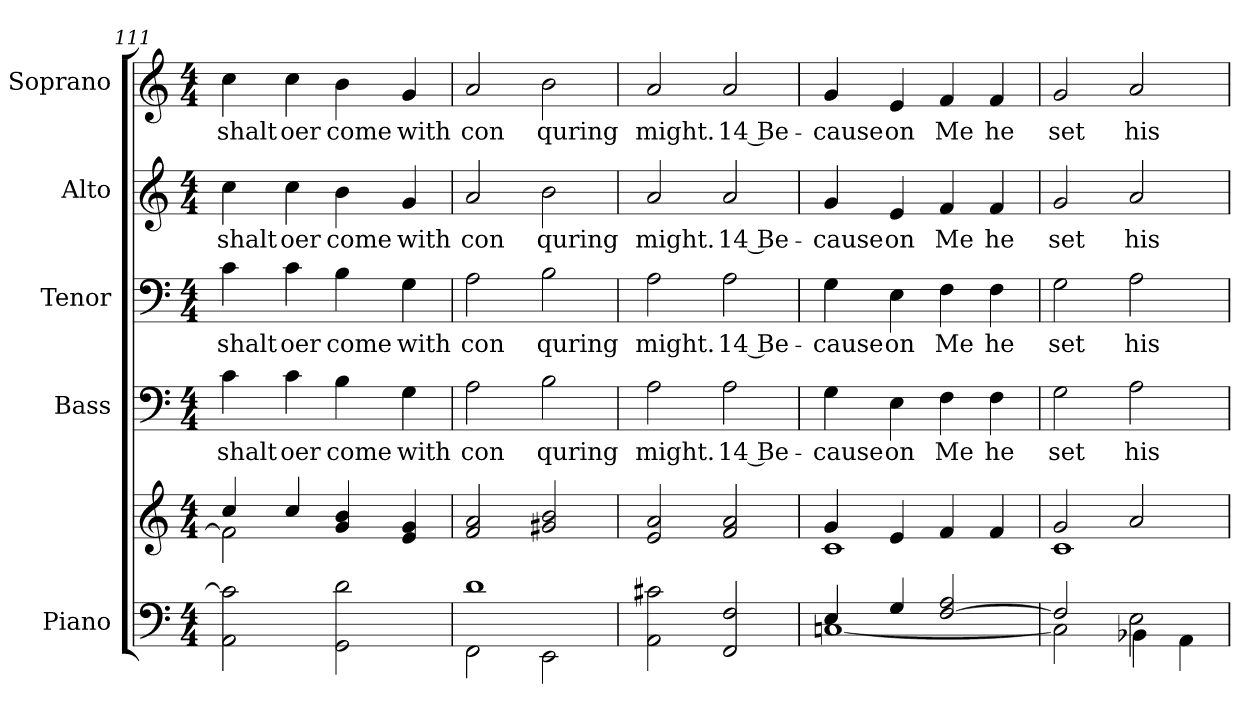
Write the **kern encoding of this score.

**kern	**kern	**kern	**text	**kern	**text	**kern	**text	**kern	**text
*part5	*part5	*part4	*part4	*part3	*part3	*part2	*part2	*part1	*part1
*staff6	*staff5	*staff4	*staff4	*staff3	*staff3	*staff2	*staff2	*staff1	*staff1
*I"Piano	*	*I"Bass	*	*I"Tenor	*	*I"Alto	*	*I"Soprano	*
*I'Pno.	*	*I'B.	*	*I'T.	*	*I'A.	*	*I'S.	*
*clefF4	*clefG2	*clefF4	*	*clefF4	*	*clefG2	*	*clefG2	*
*k[]	*k[]	*k[]	*	*k[]	*	*k[]	*	*k[]	*
*C:	*C:	*C:	*	*C:	*	*C:	*	*C:	*
*M4/4	*M4/4	*M4/4	*	*M4/4	*	*M4/4	*	*M4/4	*
=111	=111	=111	=111	=111	=111	=111	=111	=111	=111
*	*^	*	*	*	*	*	*	*	*
!	!	!	!	!LO:LY:b:color=#000000	!	!	!	!	!	!
!	!	!	!	!	!	!LO:LY:b:color=#000000	!	!	!	!
!	!	!	!	!	!	!	!	!LO:LY:b:color=#000000	!	!
!	!	!	!	!	!	!	!	!	!	!LO:LY:b:color=#000000
2AAi\ 2ci]	4cci/	2fi\]	4ci\	shalt	4ci\	shalt	4cci\	shalt	4cci\	shalt
!	!	!	!	!LO:LY:b:color=#000000	!	!	!	!	!	!
!	!	!	!	!	!	!LO:LY:b:color=#000000	!	!	!	!
!	!	!	!	!	!	!	!	!LO:LY:b:color=#000000	!	!
!	!	!	!	!	!	!	!	!	!	!LO:LY:b:color=#000000
.	4cci/	.	4ci\	oer	4ci\	oer	4cci\	oer	4cci\	oer
!	!	!	!	!LO:LY:b:color=#000000	!	!	!	!	!	!
!	!	!	!	!	!	!LO:LY:b:color=#000000	!	!	!	!
!	!	!	!	!	!	!	!	!LO:LY:b:color=#000000	!	!
!	!	!	!	!	!	!	!	!	!	!LO:LY:b:color=#000000
2GGi\ 2di	4gi/ 4bi	2ryy	4Bi\	come	4Bi\	come	4bi\	come	4bi\	come
!	!	!	!	!LO:LY:b:color=#000000	!	!	!	!	!	!
!	!	!	!	!	!	!LO:LY:b:color=#000000	!	!	!	!
!	!	!	!	!	!	!	!	!LO:LY:b:color=#000000	!	!
!	!	!	!	!	!	!	!	!	!	!LO:LY:b:color=#000000
.	4ei/ 4gi	.	4Gi\	with	4Gi\	with	4gi/	with	4gi/	with
*	*v	*v	*	*	*	*	*	*	*	*
=112	=112	=112	=112	=112	=112	=112	=112	=112	=112
*^	*	*	*	*	*	*	*	*	*
!	!	!	!	!LO:LY:b:color=#000000	!	!	!	!	!	!
!	!	!	!	!	!	!LO:LY:b:color=#000000	!	!	!	!
!	!	!	!	!	!	!	!	!LO:LY:b:color=#000000	!	!
!	!	!	!	!	!	!	!	!	!	!LO:LY:b:color=#000000
1di	2FFi\	2fi/ 2ai	2Ai\	con	2Ai\	con	2ai/	con	2ai/	con
!	!	!	!	!LO:LY:b:color=#000000	!	!	!	!	!	!
!	!	!	!	!	!	!LO:LY:b:color=#000000	!	!	!	!
!	!	!	!	!	!	!	!	!LO:LY:b:color=#000000	!	!
!	!	!	!	!	!	!	!	!	!	!LO:LY:b:color=#000000
.	2EEi\	2g#Xi/ 2bi	2Bi\	quring	2Bi\	quring	2bi\	quring	2bi\	quring
*v	*v	*	*	*	*	*	*	*	*	*
!!LO:PB:g=z
=113	=113	=113	=113	=113	=113	=113	=113	=113	=113
*^	*	*	*	*	*	*	*	*	*
!	!	!	!	!LO:LY:b:color=#000000	!	!	!	!	!	!
*v	*v	*	*	*	*	*	*	*	*	*
*^	*	*	*	*	*	*	*	*	*
!	!	!	!	!	!	!LO:LY:b:color=#000000	!	!	!	!
*v	*v	*	*	*	*	*	*	*	*	*
*^	*	*	*	*	*	*	*	*	*
!	!	!	!	!	!	!	!	!LO:LY:b:color=#000000	!	!
*v	*v	*	*	*	*	*	*	*	*	*
*^	*	*	*	*	*	*	*	*	*
!	!	!	!	!	!	!	!	!	!	!LO:LY:b:color=#000000
*v	*v	*	*	*	*	*	*	*	*	*
2AAi\ 2c#Xi	2ei/ 2ai	2Ai\	might.	2Ai\	might.	2ai/	might.	2ai/	might.
!	!	!	!LO:LY:b:color=#000000	!	!	!	!	!	!
!	!	!	!	!	!LO:LY:b:color=#000000	!	!	!	!
!	!	!	!	!	!	!	!LO:LY:b:color=#000000	!	!
!	!	!	!	!	!	!	!	!	!LO:LY:b:color=#000000
2FFi/ 2Fi	2fi/ 2ai	2Ai\	14 Be-	2Ai\	14 Be-	2ai/	14 Be-	2ai/	14 Be-
=114	=114	=114	=114	=114	=114	=114	=114	=114	=114
*^	*^	*	*	*	*	*	*	*	*
!	!	!	!	!	!LO:LY:b:color=#000000	!	!	!	!	!	!
!	!	!	!	!	!	!	!LO:LY:b:color=#000000	!	!	!	!
!	!	!	!	!	!	!	!	!	!LO:LY:b:color=#000000	!	!
!	!	!	!	!	!	!	!	!	!	!	!LO:LY:b:color=#000000
4Ei/	[<1Cni	4gi/	1ci	4Gi\	-cause	4Gi\	-cause	4gi/	-cause	4gi/	-cause
!	!	!	!	!	!LO:LY:b:color=#000000	!	!	!	!	!	!
!	!	!	!	!	!	!	!LO:LY:b:color=#000000	!	!	!	!
!	!	!	!	!	!	!	!	!	!LO:LY:b:color=#000000	!	!
!	!	!	!	!	!	!	!	!	!	!	!LO:LY:b:color=#000000
4Gi/	.	4ei/	.	4Ei\	on	4Ei\	on	4ei/	on	4ei/	on
!	!	!	!	!	!LO:LY:b:color=#000000	!	!	!	!	!	!
!	!	!	!	!	!	!	!LO:LY:b:color=#000000	!	!	!	!
!	!	!	!	!	!	!	!	!	!LO:LY:b:color=#000000	!	!
!	!	!	!	!	!	!	!	!	!	!	!LO:LY:b:color=#000000
[>2Fi/ 2Ai	.	4fi/	.	4Fi\	Me	4Fi\	Me	4fi/	Me	4fi/	Me
!	!	!	!	!	!LO:LY:b:color=#000000	!	!	!	!	!	!
!	!	!	!	!	!	!	!LO:LY:b:color=#000000	!	!	!	!
!	!	!	!	!	!	!	!	!	!LO:LY:b:color=#000000	!	!
!	!	!	!	!	!	!	!	!	!	!	!LO:LY:b:color=#000000
.	.	4fi/	.	4Fi\	he	4Fi\	he	4fi/	he	4fi/	he
=115	=115	=115	=115	=115	=115	=115	=115	=115	=115	=115	=115
*	*^	*	*	*	*	*	*	*	*	*	*
!	!	!	!	!	!	!LO:LY:b:color=#000000	!	!	!	!	!	!
!	!	!	!	!	!	!	!	!LO:LY:b:color=#000000	!	!	!	!
!	!	!	!	!	!	!	!	!	!	!LO:LY:b:color=#000000	!	!
!	!	!	!	!	!	!	!	!	!	!	!	!LO:LY:b:color=#000000
2Fi/]	2Ci\]	2ryy	2gi/	1ci	2Gi\	set	2Gi\	set	2gi/	set	2gi/	set
!	!	!	!	!	!	!LO:LY:b:color=#000000	!	!	!	!	!	!
!	!	!	!	!	!	!	!	!LO:LY:b:color=#000000	!	!	!	!
!	!	!	!	!	!	!	!	!	!	!LO:LY:b:color=#000000	!	!
!	!	!	!	!	!	!	!	!	!	!	!	!LO:LY:b:color=#000000
2Ei\	4BB-Xi\	2ryy	2ai/	.	2Ai\	his	2Ai\	his	2ai/	his	2ai/	his
.	4AAi\	.	.	.	.	.	.	.	.	.	.	.
*v	*v	*v	*	*	*	*	*	*	*	*	*	*
*	*v	*v	*	*	*	*	*	*	*	*
=	=	=	=	=	=	=	=	=	=
*-	*-	*-	*-	*-	*-	*-	*-	*-	*-
